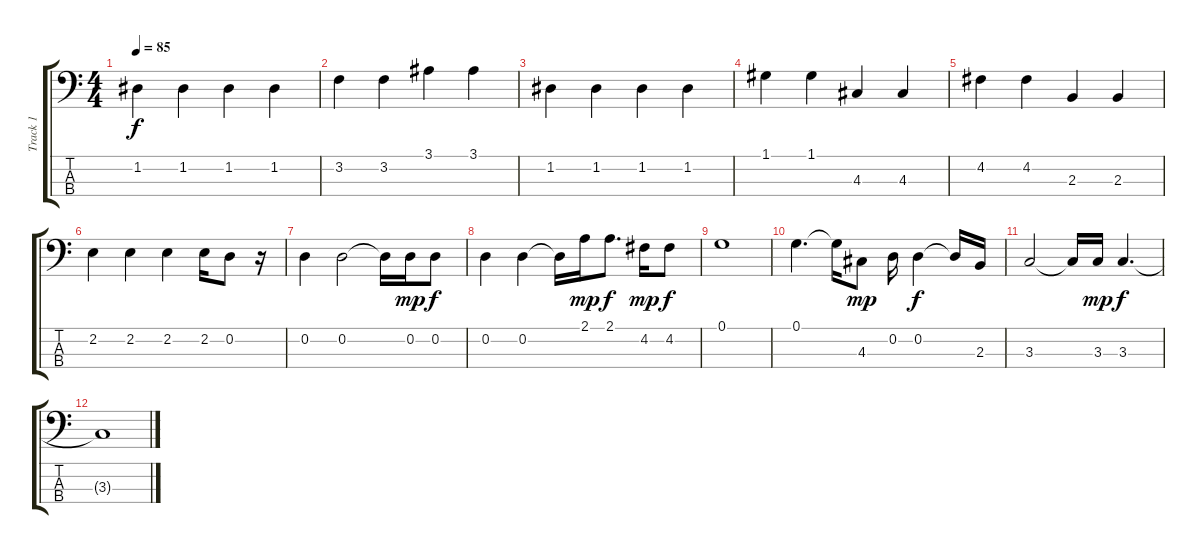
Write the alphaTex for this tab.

\track ("Track 1" "Track 1") {instrument electricbassfinger}
\staff {score tabs}
\tuning (G2 D2 A1 E1) {hide}
\ts (4 4)
\tempo 85
\clef f4
\ks c
1.2.4{dy f instrument electricbassfinger} 1.2.4 1.2.4 1.2.4 |
3.2.4 3.2.4 3.1.4 3.1.4 |
1.2.4 1.2.4 1.2.4 1.2.4 |
1.1.4 1.1.4 4.3.4 4.3.4 |
4.2.4 4.2.4 2.3.4 2.3.4 |
2.2.4 2.2.4 2.2.4 2.2.16 0.2.8 r.16 |
0.2.4 0.2.2 0.2{t}.16 0.2.16{dy mp} 0.2.8{dy f} |
0.2.4 0.2.4 0.2{t}.16 2.1.16{dy mp} 2.1.8{d dy f} 4.2.16{dy mp} 4.2.8{dy f} |
0.1.1 |
0.1.4{d} 0.1{t}.16 4.3.8{dy mp} 0.2.16 0.2.4{dy f} 0.2{t}.16 2.3.16 |
3.3.2 3.3{t}.16 3.3.16{dy mp} 3.3.4{d dy f} |
3.3{t}.1
